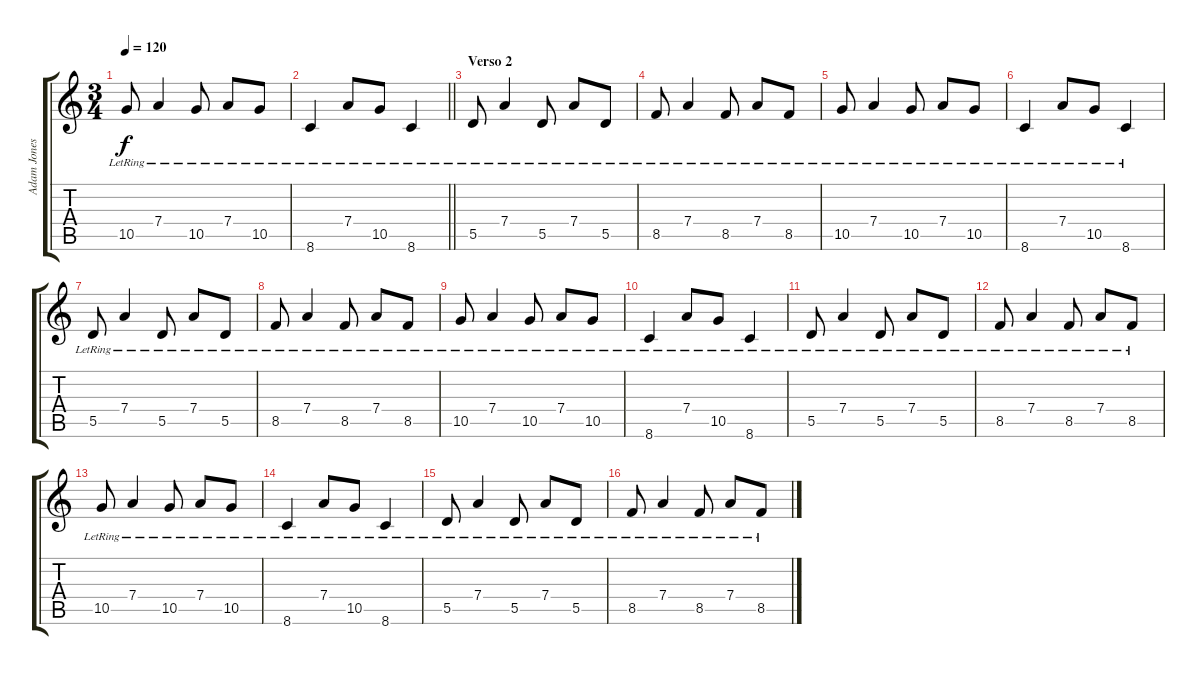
\track ("Adam Jones" "Adam Jones") {instrument overdrivenguitar}
\staff {score tabs}
\tuning (E4 B3 G3 D3 A2 E2) {hide}
\ts (3 4)
\tempo 120
\clef g2
\ks c
10.5{lr}.8{dy f} 7.4{lr}.4 10.5{lr}.8 7.4{lr}.8 10.5{lr}.8 |
\barLineRight lightlight
8.6{lr}.4 7.4{lr}.8 10.5{lr}.8 8.6{lr}.4 |
\section ("" "Verso 2")
5.5{lr}.8 7.4{lr}.4 5.5{lr}.8 7.4{lr}.8 5.5{lr}.8 |
8.5{lr}.8 7.4{lr}.4 8.5{lr}.8 7.4{lr}.8 8.5{lr}.8 |
10.5{lr}.8 7.4{lr}.4 10.5{lr}.8 7.4{lr}.8 10.5{lr}.8 |
8.6{lr}.4 7.4{lr}.8 10.5{lr}.8 8.6{lr}.4 |
5.5{lr}.8 7.4{lr}.4 5.5{lr}.8 7.4{lr}.8 5.5{lr}.8 |
8.5{lr}.8 7.4{lr}.4 8.5{lr}.8 7.4{lr}.8 8.5{lr}.8 |
10.5{lr}.8 7.4{lr}.4 10.5{lr}.8 7.4{lr}.8 10.5{lr}.8 |
8.6{lr}.4 7.4{lr}.8 10.5{lr}.8 8.6{lr}.4 |
5.5{lr}.8 7.4{lr}.4 5.5{lr}.8 7.4{lr}.8 5.5{lr}.8 |
8.5{lr}.8 7.4{lr}.4 8.5{lr}.8 7.4{lr}.8 8.5{lr}.8 |
10.5{lr}.8 7.4{lr}.4 10.5{lr}.8 7.4{lr}.8 10.5{lr}.8 |
8.6{lr}.4 7.4{lr}.8 10.5{lr}.8 8.6{lr}.4 |
5.5{lr}.8 7.4{lr}.4 5.5{lr}.8 7.4{lr}.8 5.5{lr}.8 |
8.5{lr}.8 7.4{lr}.4 8.5{lr}.8 7.4{lr}.8 8.5{lr}.8
